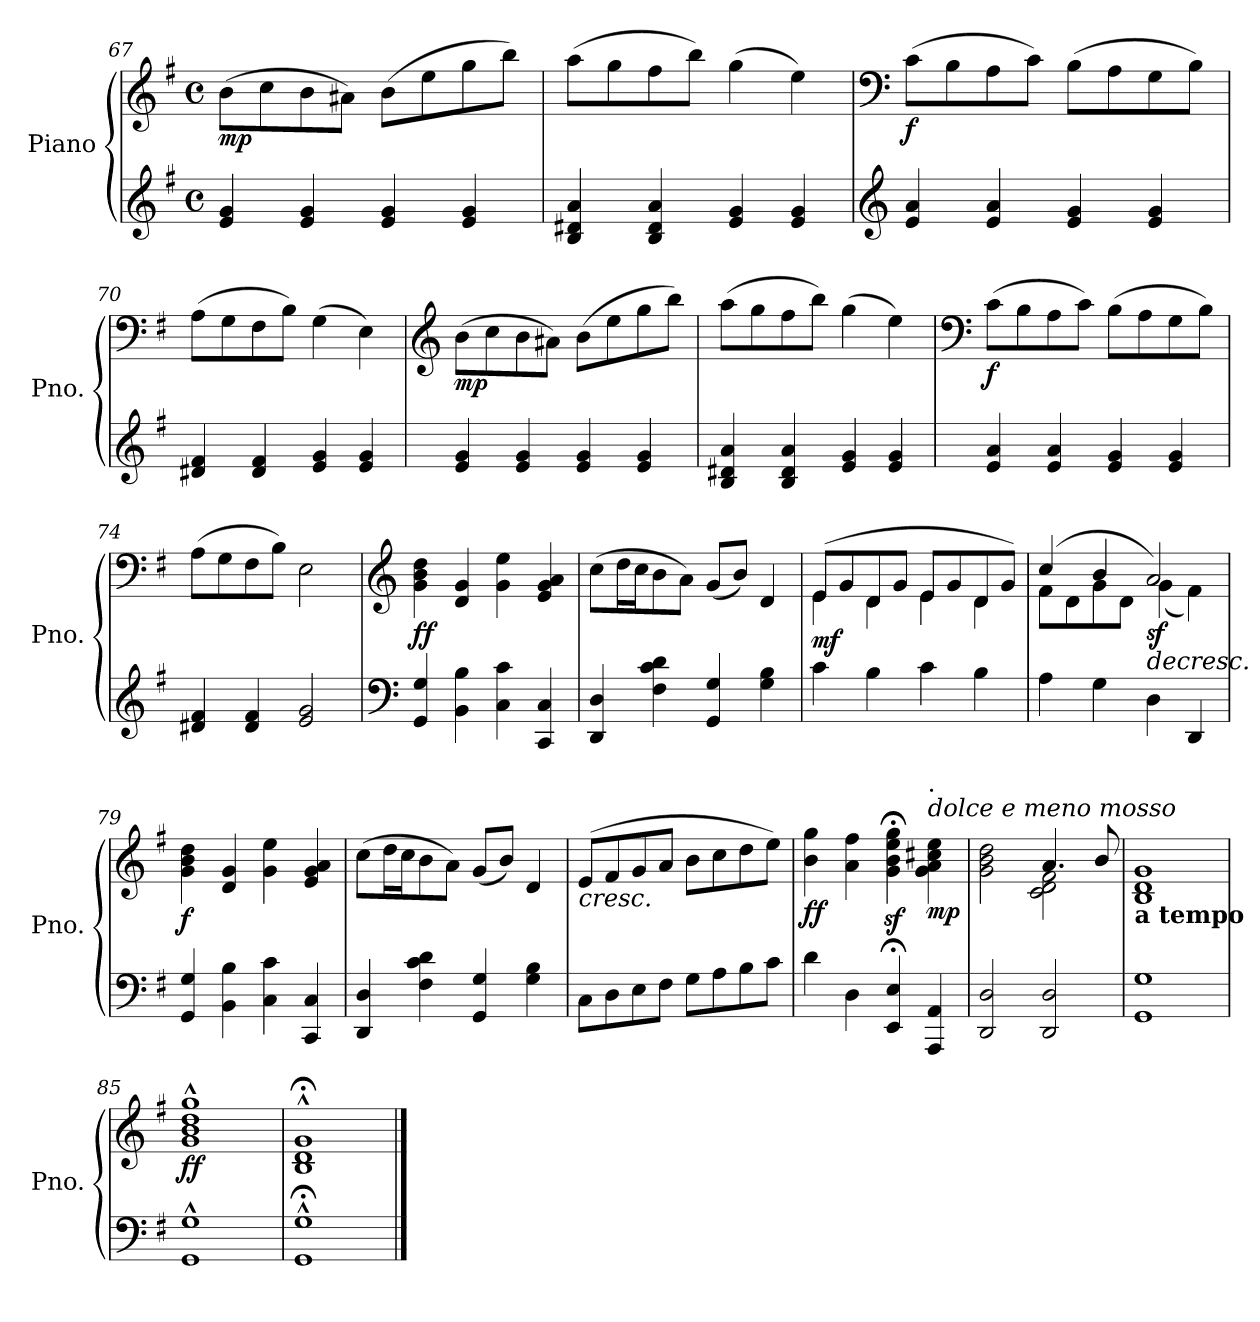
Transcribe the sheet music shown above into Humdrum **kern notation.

**kern	**kern	**dynam
*part1	*part1	*part1
*staff2	*staff1	*staff1/2
*I"Piano	*	*
*I'Pno.	*	*
*clefG2	*clefG2	*
*k[f#]	*k[f#]	*
*M4/4	*M4/4	*
*met(c)	*met(c)	*
=67	=67	=67
!	!	!LO:DY:b
4e/ 4g/	(>8b\L	mp
.	8cc\	.
4e/ 4g/	8b\	.
.	8a#X\J)	.
4e/ 4g/	(>8b\L	.
.	8ee\	.
4e/ 4g/	8gg\	.
.	8bb\J)	.
!!LO:LB:g=z
=68	=68	=68
4B/ 4d#X/ 4a/	(>8aa\L	.
.	8gg\	.
4B/ 4d#/ 4a/	8ff#\	.
.	8bb\J)	.
4e/ 4g/	(>4gg\	.
4e/ 4g/	4ee\)	.
=69	=69	=69
*clefG2	*clefF4	*
!	!	!LO:DY:b
4e/ 4a/	(>8c\L	f
.	8B\	.
4e/ 4a/	8A\	.
.	8c\J)	.
4e/ 4g/	(>8B\L	.
.	8A\	.
4e/ 4g/	8G\	.
.	8B\J)	.
=70	=70	=70
4d#X/ 4f#/	(>8A\L	.
.	8G\	.
4d#/ 4f#/	8F#\	.
.	8B\J)	.
4e/ 4g/	(>4G\	.
4e/ 4g/	4E\)	.
=71	=71	=71
*	*clefG2	*
!	!	!LO:DY:b
4e/ 4g/	(>8b\L	mp
.	8cc\	.
4e/ 4g/	8b\	.
.	8a#X\J)	.
4e/ 4g/	(>8b\L	.
.	8ee\	.
4e/ 4g/	8gg\	.
.	8bb\J)	.
=72	=72	=72
4B/ 4d#X/ 4a/	(>8aa\L	.
.	8gg\	.
4B/ 4d#/ 4a/	8ff#\	.
.	8bb\J)	.
4e/ 4g/	(>4gg\	.
4e/ 4g/	4ee\)	.
!!LO:LB:g=z
=73	=73	=73
*	*clefF4	*
!	!	!LO:DY:b
4e/ 4a/	(>8c\L	f
.	8B\	.
4e/ 4a/	8A\	.
.	8c\J)	.
4e/ 4g/	(>8B\L	.
.	8A\	.
4e/ 4g/	8G\	.
.	8B\J)	.
=74	=74	=74
4d#X/ 4f#/	(>8A\L	.
.	8G\	.
4d#/ 4f#/	8F#\	.
.	8B\J)	.
2e/ 2g/	2E\	.
=75	=75	=75
*clefF4	*clefG2	*
!	!	!LO:DY:b
4GG/ 4G/	4g\ 4b\ 4dd\	ff
4BB\ 4B\	4d/ 4g/	.
4C\ 4c\	4g\ 4ee\	.
4CC/ 4C/	4e/ 4g/ 4a/	.
=76	=76	=76
4DD/ 4D/	(>8cc\L	.
.	16dd\L	.
.	16cc\J	.
4F#\ 4c\ 4d\	8b\	.
.	8a\J)	.
4GG/ 4G/	(<8g/L	.
.	8b/J)	.
4G\ 4B\	4d/	.
=77	=77	=77
*	*^	*
!	!	!	!LO:DY:b
4c\	(>8e/L	4e\	mf
.	8g/	.	.
4B\	8d/	4d\	.
.	8g/J	.	.
4c\	8e/L	4e\	.
.	8g/	.	.
4B\	8d/	4d\	.
.	8g/J)	.	.
=78	=78	=78	=78
4A\	(>4cc/	8f#\L	.
.	.	8d\	.
4G\	4b/	8g\	.
.	.	8d\J	.
!	!	!	!LO:HP:b
!	!	!	!LO:DY:n=1:b
4D\	2a/)	(<4g\	> sf
4DD/	.	4f#\)	.
!!LO:LB:g=z
=79	=79	=79	=79
!	!	!	!LO:DY:b
*	*v	*v	*
4GG/ 4G/	4g\ 4b\ 4dd\	f
4BB\ 4B\	4d/ 4g/	.
4C\ 4c\	4g\ 4ee\	.
4CC/ 4C/	4e/ 4g/ 4a/	.
=80	=80	=80
4DD/ 4D/	(>8cc\L	.
.	16dd\L	.
.	16cc\J	.
4F#\ 4c\ 4d\	8b\	.
.	8a\J)	.
4GG/ 4G/	(<8g/L	.
.	8b/J)	.
4G\ 4B\	4d/	.
=81	=81	=81
!	!LO:TX:b:i:t=cresc.	!
8C\L	(>8e/L	.
8D\	8f#/	.
8E\	8g/	.
8F#\J	8a/J	.
8G\L	8b\L	.
8A\	8cc\	.
8B\	8dd\	.
8c\J	8ee\J)	.
.	.	]
=82	=82	=82
!	!	!LO:DY:b
4d\	4b\ 4gg\	ff
4D\	4a\ 4ff#\	.
4EE/; 4E/;	4g\z<;<Z 4b\z<;<Z 4ee\z<;<Z 4gg\z<;<Z	.
*	*MM90	*
!	!LO:TX:a:i:t=dolce e meno mosso	!
!	!LO:TX:a:t=.	!
!	!	!LO:DY:b
4AAA/ 4AA/	4g\ 4a\ 4cc#X\ 4ee\	mp
=83	=83	=83
*	*^	*
2DD/ 2D/	2g\ 2b\ 2dd\	2ryy	.
2DD/ 2D/	4.a/	2c\ 2d\ 2f#\	.
.	8b/	.	.
*	*v	*v	*
=84	=84	=84
*	*MM120	*
!	!LO:TX:b:B:t=a tempo	!
1GG 1G	1B 1d 1g	.
=85	=85	=85
!	!	!LO:DY:b
1GG^^ 1G^^	1g^^ 1b^^ 1dd^^ 1gg^^	ff
=86	=86	=86
1GG;^^ 1G;^^	1B;<^^ 1d;<^^ 1g;<^^	.
==	==	==
*-	*-	*-
